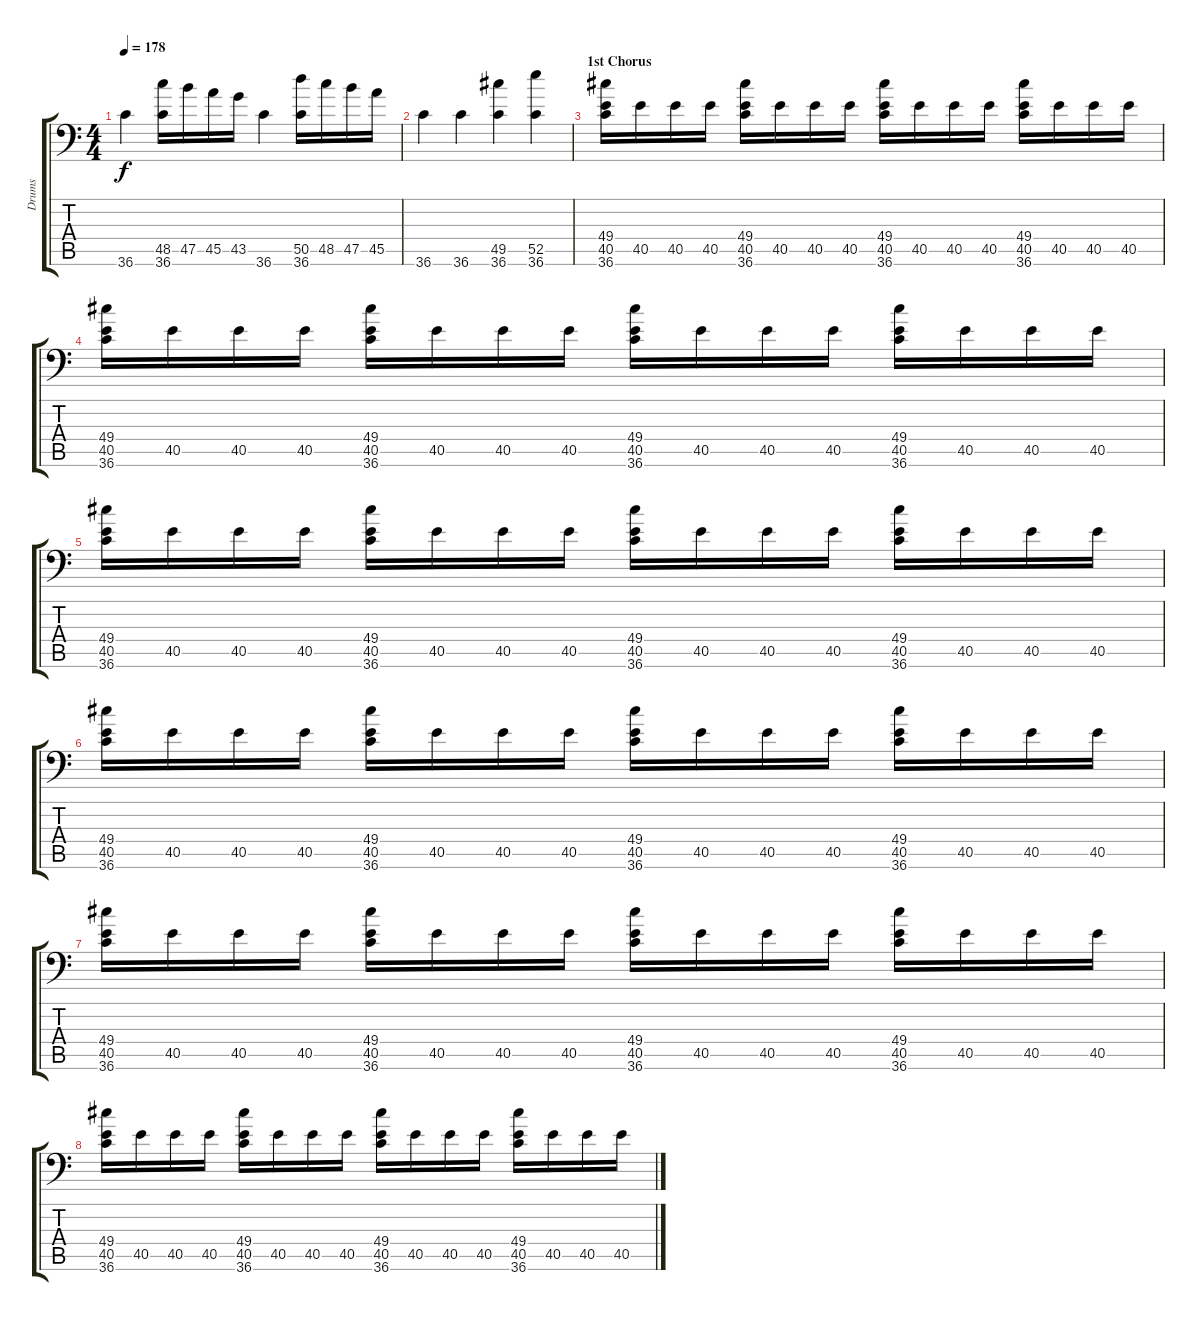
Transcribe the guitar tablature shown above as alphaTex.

\track ("Drums" "Drums") {instrument acousticgrandpiano}
\staff {score tabs}
\tuning (C-1 C-1 C-1 C-1 C-1 C-1) {hide}
\ts (4 4)
\tempo 178
\clef f4
\ks c
36.6.4{dy f} (48.5 36.6).16 47.5.16 45.5.16 43.5.16 36.6.4 (50.5 36.6).16 48.5.16 47.5.16 45.5.16 |
36.6.4 36.6.4 (49.5 36.6).4 (52.5 36.6).4 |
\section ("" "1st Chorus")
(49.4 40.5 36.6).16 40.5.16 40.5.16 40.5.16 (49.4 40.5 36.6).16 40.5.16 40.5.16 40.5.16 (49.4 40.5 36.6).16 40.5.16 40.5.16 40.5.16 (49.4 40.5 36.6).16 40.5.16 40.5.16 40.5.16 |
(49.4 40.5 36.6).16 40.5.16 40.5.16 40.5.16 (49.4 40.5 36.6).16 40.5.16 40.5.16 40.5.16 (49.4 40.5 36.6).16 40.5.16 40.5.16 40.5.16 (49.4 40.5 36.6).16 40.5.16 40.5.16 40.5.16 |
(49.4 40.5 36.6).16 40.5.16 40.5.16 40.5.16 (49.4 40.5 36.6).16 40.5.16 40.5.16 40.5.16 (49.4 40.5 36.6).16 40.5.16 40.5.16 40.5.16 (49.4 40.5 36.6).16 40.5.16 40.5.16 40.5.16 |
(49.4 40.5 36.6).16 40.5.16 40.5.16 40.5.16 (49.4 40.5 36.6).16 40.5.16 40.5.16 40.5.16 (49.4 40.5 36.6).16 40.5.16 40.5.16 40.5.16 (49.4 40.5 36.6).16 40.5.16 40.5.16 40.5.16 |
(49.4 40.5 36.6).16 40.5.16 40.5.16 40.5.16 (49.4 40.5 36.6).16 40.5.16 40.5.16 40.5.16 (49.4 40.5 36.6).16 40.5.16 40.5.16 40.5.16 (49.4 40.5 36.6).16 40.5.16 40.5.16 40.5.16 |
(49.4 40.5 36.6).16 40.5.16 40.5.16 40.5.16 (49.4 40.5 36.6).16 40.5.16 40.5.16 40.5.16 (49.4 40.5 36.6).16 40.5.16 40.5.16 40.5.16 (49.4 40.5 36.6).16 40.5.16 40.5.16 40.5.16
